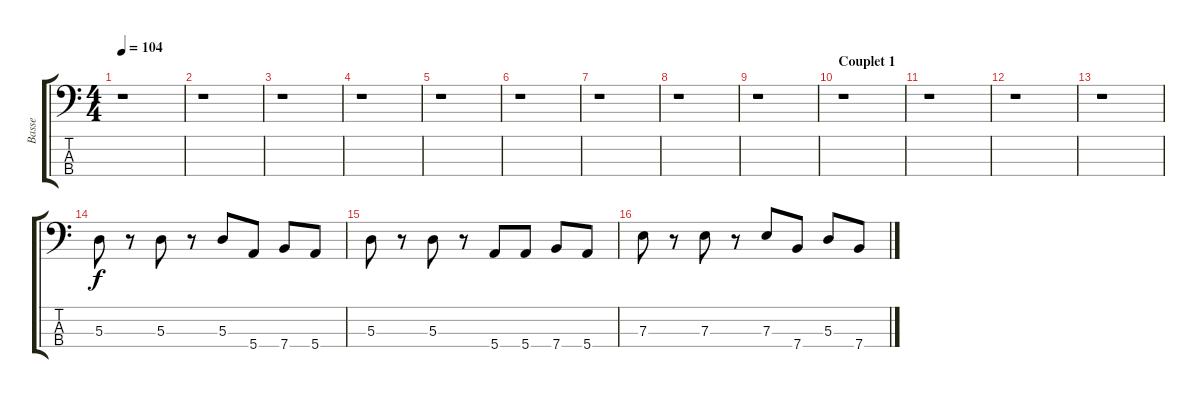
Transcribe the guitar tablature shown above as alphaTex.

\track ("Basse" "Basse") {instrument electricbassfinger}
\staff {score tabs}
\tuning (G2 D2 A1 E1) {hide}
\ts (4 4)
\tempo 104
\clef f4
\ks c
r.1{dy f instrument electricbassfinger} |
r.1 |
r.1 |
r.1 |
r.1 |
r.1 |
r.1 |
r.1 |
r.1 |
\section ("" "Couplet 1")
r.1 |
r.1 |
r.1 |
r.1 |
5.3.8 r.8 5.3.8 r.8 5.3.8 5.4.8 7.4.8 5.4.8 |
5.3.8 r.8 5.3.8 r.8 5.4.8 5.4.8 7.4.8 5.4.8 |
7.3.8 r.8 7.3.8 r.8 7.3.8 7.4.8 5.3.8 7.4.8
